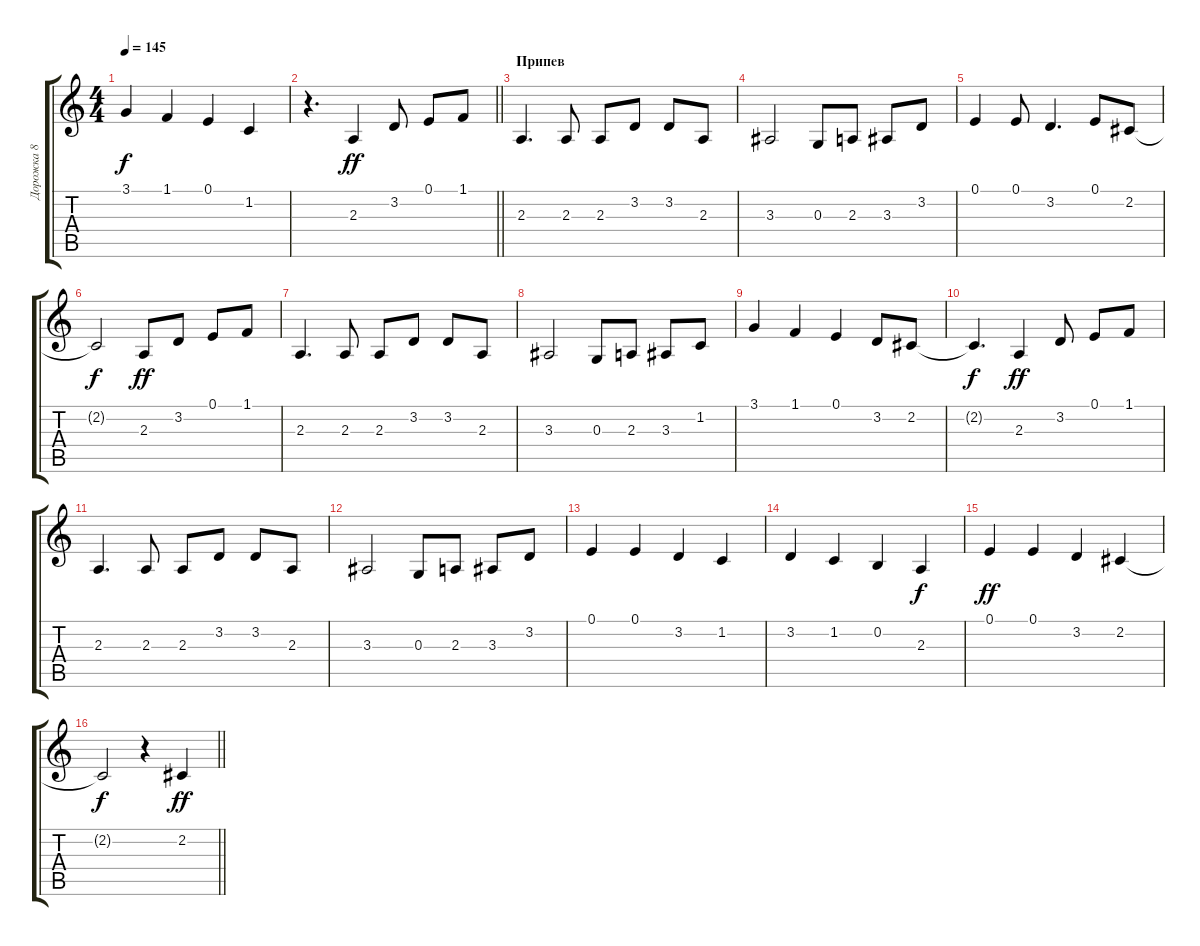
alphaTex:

\track ("Дорожка 8" "Дорожка 8") {instrument percussiveorgan}
\staff {score tabs}
\tuning (E4 B3 G3 D3 A2 E2) {hide}
\ts (4 4)
\tempo 145
\clef g2
\ks c
3.1.4{dy f} 1.1.4 0.1.4 1.2.4 |
\barLineRight lightlight
r.4{d} 2.3.4{dy ff} 3.2.8 0.1.8 1.1.8 |
\section ("" "Припев")
2.3.4{d} 2.3.8 2.3.8 3.2.8 3.2.8 2.3.8 |
3.3.2 0.3.8 2.3.8 3.3.8 3.2.8 |
0.1.4 0.1.8 3.2.4{d} 0.1.8 2.2.8 |
2.2{t}.2{dy f} 2.3.8{dy ff} 3.2.8 0.1.8 1.1.8 |
2.3.4{d} 2.3.8 2.3.8 3.2.8 3.2.8 2.3.8 |
3.3.2 0.3.8 2.3.8 3.3.8 1.2.8 |
3.1.4 1.1.4 0.1.4 3.2.8 2.2.8 |
2.2{t}.4{d dy f} 2.3.4{dy ff} 3.2.8 0.1.8 1.1.8 |
2.3.4{d} 2.3.8 2.3.8 3.2.8 3.2.8 2.3.8 |
3.3.2 0.3.8 2.3.8 3.3.8 3.2.8 |
0.1.4 0.1.4 3.2.4 1.2.4 |
3.2.4 1.2.4 0.2.4 2.3.4{dy f} |
0.1.4{dy ff} 0.1.4 3.2.4 2.2.4 |
\barLineRight lightlight
2.2{t}.2{dy f} r.4 2.2.4{dy ff}
